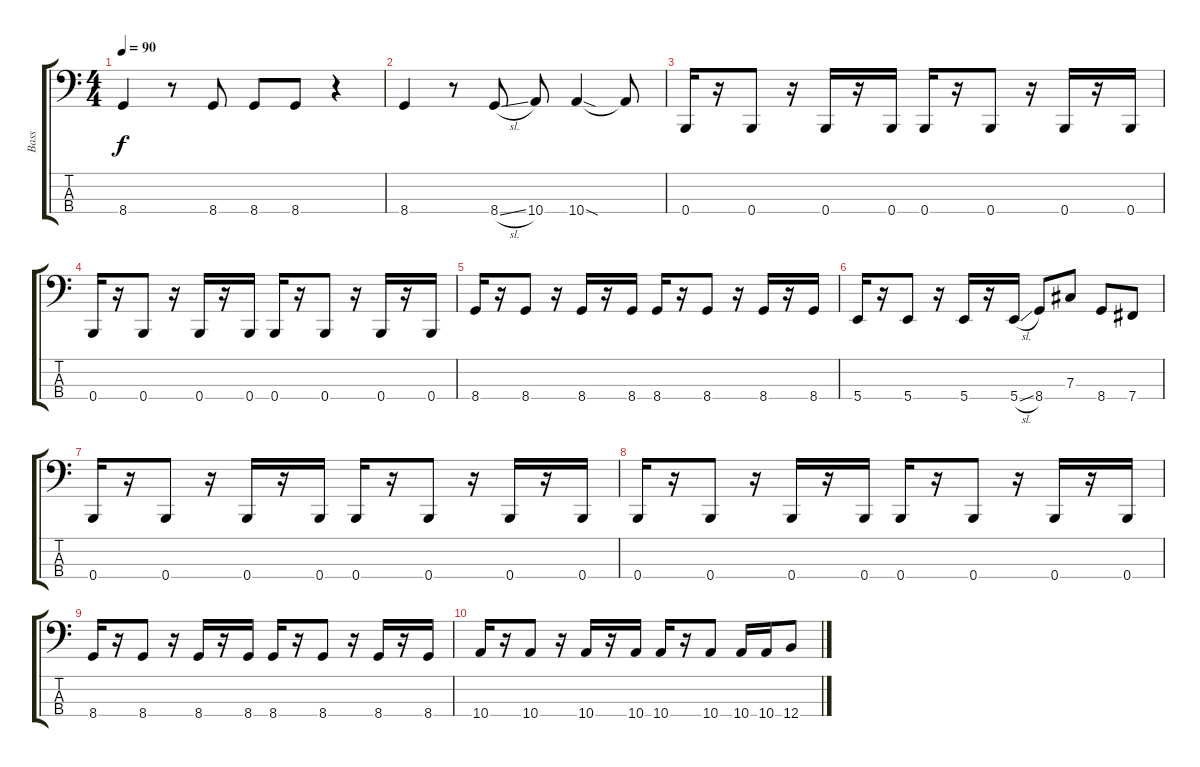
\track ("Bass" "Bass") {instrument electricbasspick}
\staff {score tabs}
\tuning (E2 B1 Gb1 B0) {hide}
\ts (4 4)
\tempo 90
\clef f4
\ks c
8.4.4{dy f} r.8 8.4.8 8.4.8 8.4.8 r.4 |
8.4.4 r.8 8.4{sl}.8 10.4.8 10.4{sod}.4 10.4{t}.8 |
0.4.16{volume 11} r.16 0.4.8 r.16 0.4.16 r.16 0.4.16 0.4.16 r.16 0.4.8 r.16 0.4.16 r.16 0.4.16 |
0.4.16 r.16 0.4.8 r.16 0.4.16 r.16 0.4.16 0.4.16 r.16 0.4.8 r.16 0.4.16 r.16 0.4.16 |
8.4.16 r.16 8.4.8 r.16 8.4.16 r.16 8.4.16 8.4.16 r.16 8.4.8 r.16 8.4.16 r.16 8.4.16 |
5.4.16 r.16 5.4.8 r.16 5.4.16 r.16 5.4{sl}.16 8.4.8 7.3.8 8.4.8 7.4.8 |
0.4.16 r.16 0.4.8 r.16 0.4.16 r.16 0.4.16 0.4.16 r.16 0.4.8 r.16 0.4.16 r.16 0.4.16 |
0.4.16 r.16 0.4.8 r.16 0.4.16 r.16 0.4.16 0.4.16 r.16 0.4.8 r.16 0.4.16 r.16 0.4.16 |
8.4.16 r.16 8.4.8 r.16 8.4.16 r.16 8.4.16 8.4.16 r.16 8.4.8 r.16 8.4.16 r.16 8.4.16 |
10.4.16 r.16 10.4.8 r.16 10.4.16 r.16 10.4.16 10.4.16 r.16 10.4.8 10.4.16 10.4.16 12.4.8
